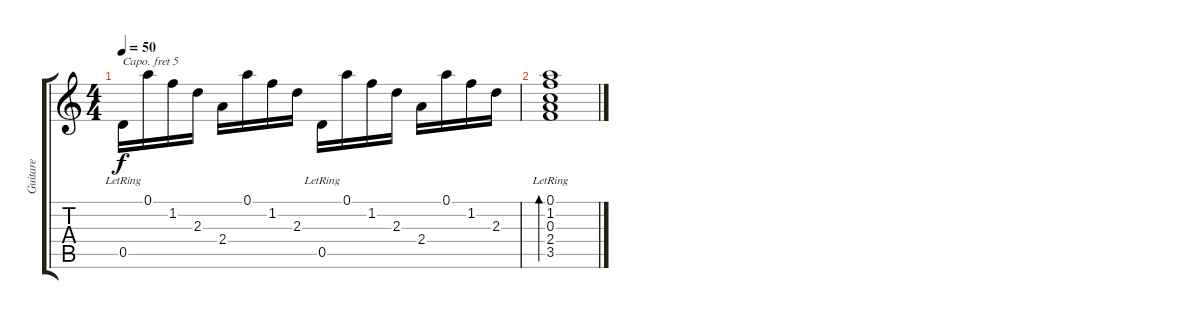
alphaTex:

\track ("Guitare" "Guitare") {instrument acousticguitarsteel}
\staff {score tabs}
\capo 5
\tuning (E4 B3 G3 D3 A2 E2) {hide}
\ts (4 4)
\tempo 50
\clef g2
\ks c
0.5{lr}.16{dy f} 0.1.16 1.2.16 2.3.16 2.4.16 0.1.16 1.2.16 2.3.16 0.5{lr}.16 0.1.16 1.2.16 2.3.16 2.4.16 0.1.16 1.2.16 2.3.16 |
(0.1 1.2 0.3{lr} 2.4{lr} 3.5{lr}).1{bd 240}
